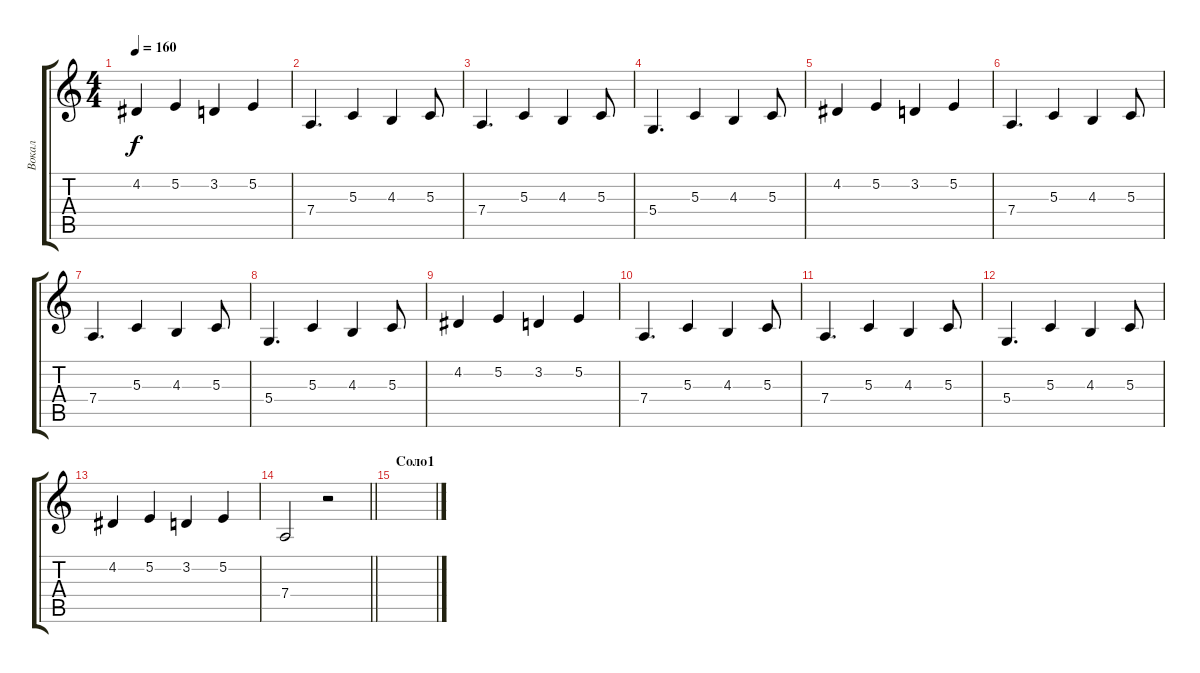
\track ("Вокал" "Вокал") {instrument flute}
\staff {score tabs}
\tuning (E4 B3 G3 D3 A2 E2) {hide}
\ts (4 4)
\tempo 160
\clef g2
\ks c
4.2.4{dy f} 5.2.4 3.2.4 5.2.4 |
7.4.4{d} 5.3.4 4.3.4 5.3.8 |
7.4.4{d} 5.3.4 4.3.4 5.3.8 |
5.4.4{d} 5.3.4 4.3.4 5.3.8 |
4.2.4 5.2.4 3.2.4 5.2.4 |
7.4.4{d} 5.3.4 4.3.4 5.3.8 |
7.4.4{d} 5.3.4 4.3.4 5.3.8 |
5.4.4{d} 5.3.4 4.3.4 5.3.8 |
4.2.4 5.2.4 3.2.4 5.2.4 |
7.4.4{d} 5.3.4 4.3.4 5.3.8 |
7.4.4{d} 5.3.4 4.3.4 5.3.8 |
5.4.4{d} 5.3.4 4.3.4 5.3.8 |
4.2.4 5.2.4 3.2.4 5.2.4 |
\barLineRight lightlight
7.4.2 r.2 |
\section ("" "Соло1")
